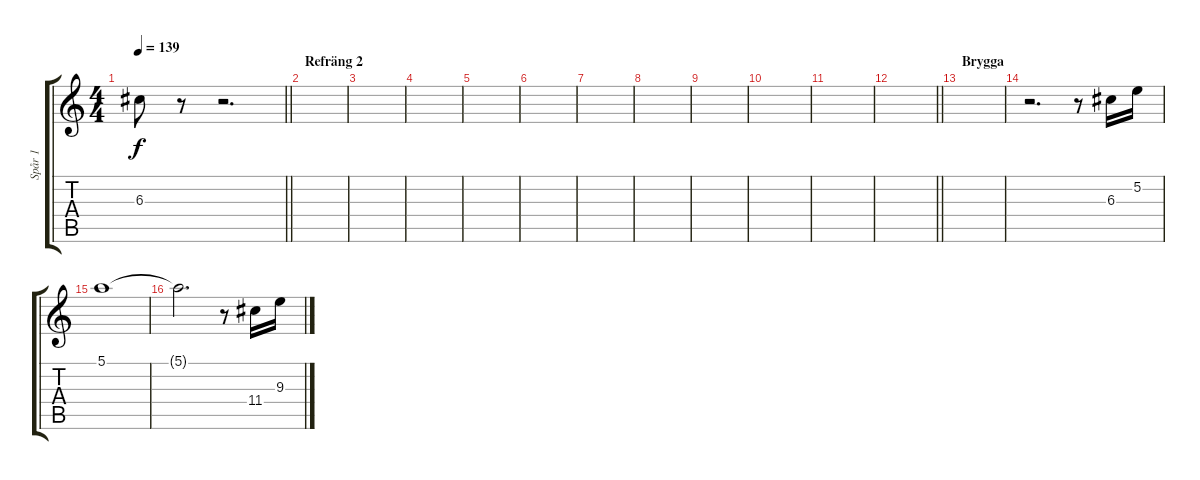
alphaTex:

\track ("Spår 1" "Spår 1") {instrument overdrivenguitar}
\staff {score tabs}
\tuning (E4 B3 G3 D3 A2 E2) {hide}
\ts (4 4)
\tempo 139
\clef g2
\barLineRight lightlight
\ks c
6.3.8{dy f} r.8 r.2{d} |
\section ("" "Refräng 2")
|
|
|
|
|
|
|
|
|
|
\barLineRight lightlight
|
\section ("" "Brygga")
|
r.2{d} r.8 6.3.16 5.2.16 |
5.1.1 |
5.1{t}.2{d} r.8 11.4.16 9.3.16
